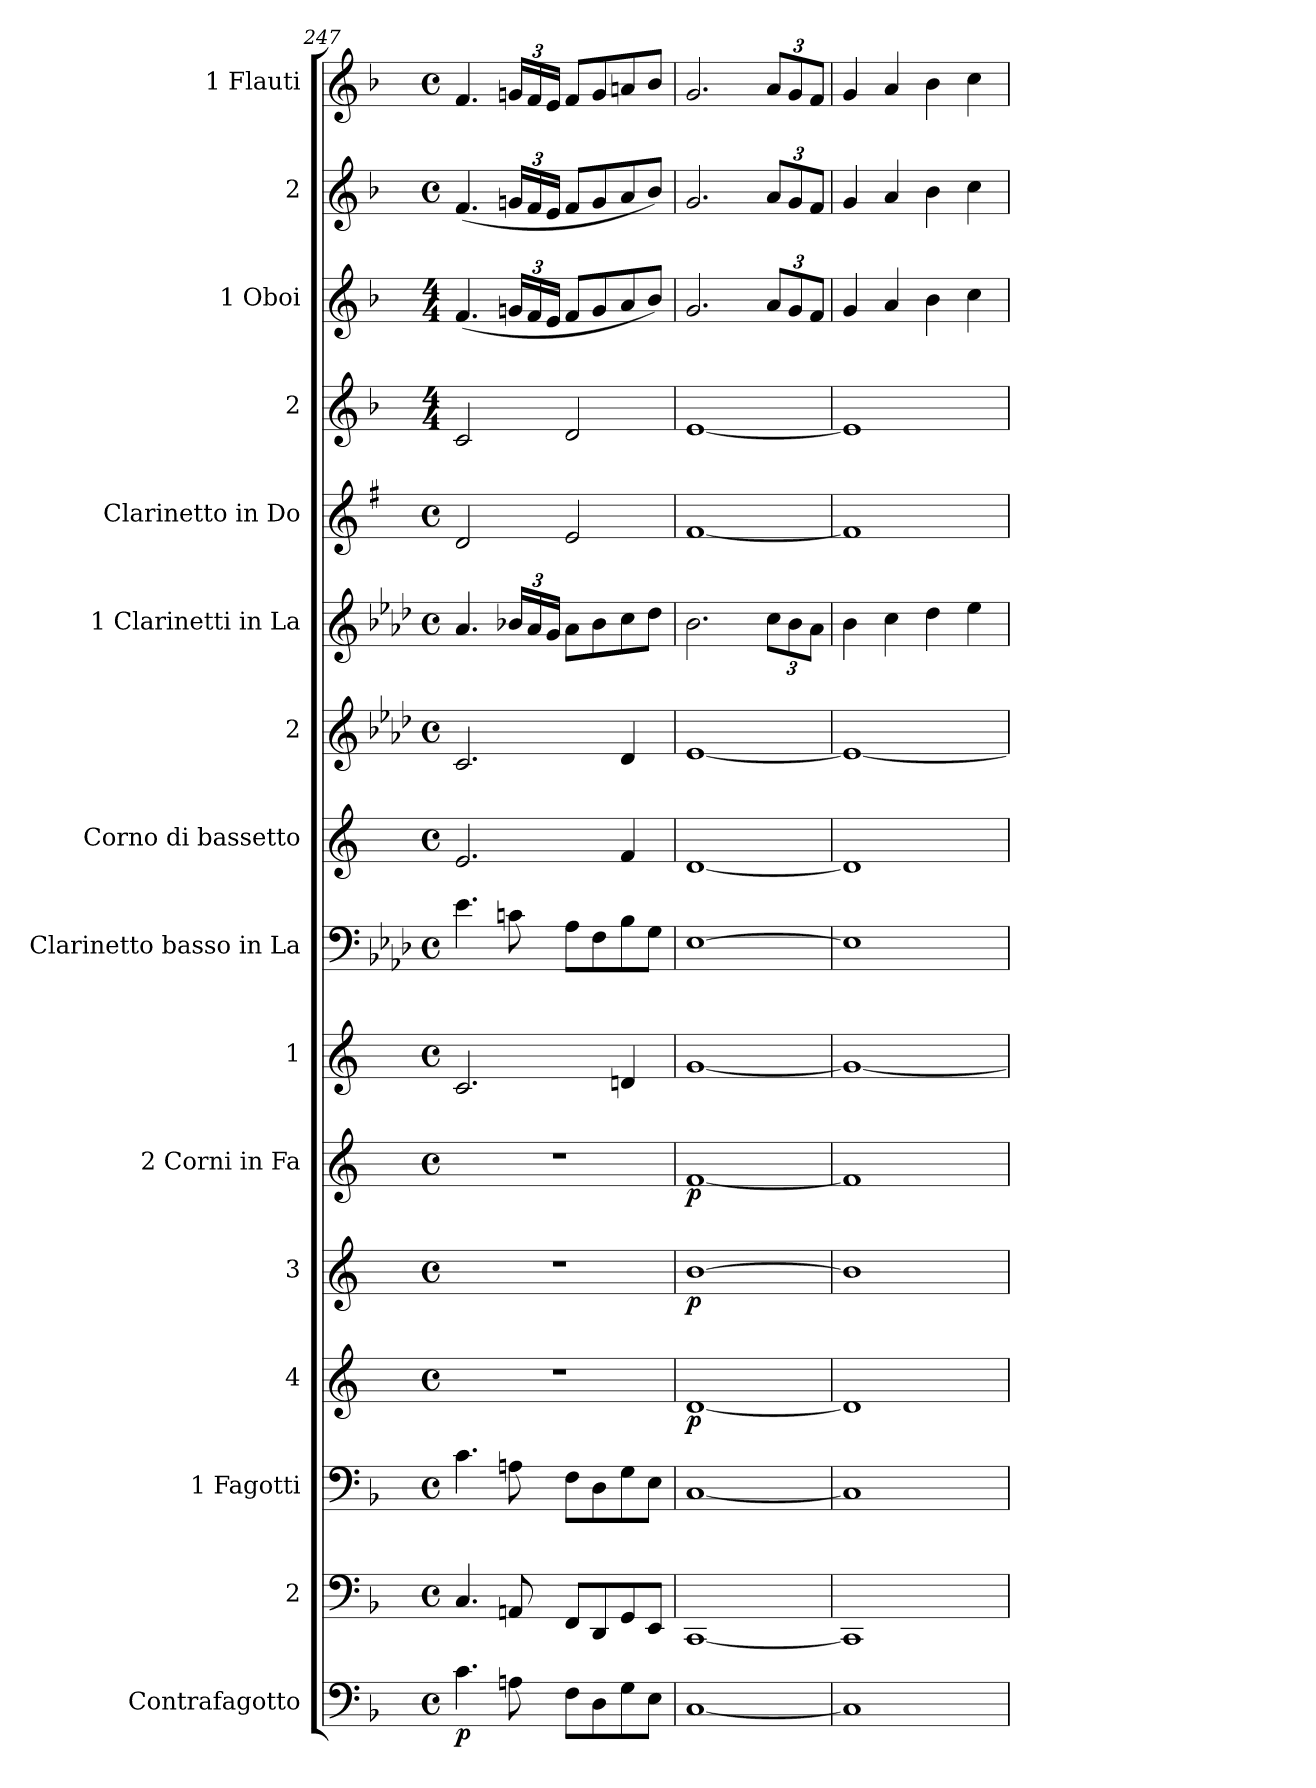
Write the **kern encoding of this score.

**kern	**dynam	**kern	**kern	**kern	**dynam	**kern	**dynam	**kern	**dynam	**kern	**kern	**kern	**kern	**kern	**kern	**kern	**kern	**kern	**kern
*part16	*part16	*part15	*part14	*part13	*part13	*part12	*part12	*part11	*part11	*part10	*part9	*part8	*part7	*part6	*part5	*part4	*part3	*part2	*part1
*staff16	*staff16	*staff15	*staff14	*staff13	*staff13	*staff12	*staff12	*staff11	*staff11	*staff10	*staff9	*staff8	*staff7	*staff6	*staff5	*staff4	*staff3	*staff2	*staff1
*I"Contrafagotto	*	*I"2	*I"1  Fagotti	*I"4	*	*I"3	*	*I"2  Corni in Fa	*	*I"1	*I"Clarinetto basso in La	*I"Corno di bassetto	*I"2	*I"1  Clarinetti in La	*I"Clarinetto in Do	*I"2	*I"1  Oboi	*I"2	*I"1  Flauti
*I'C.Fg.	*	*	*I'1  Fg.	*	*	*	*	*I'2  Cor. in Fa	*	*	*I'Cl. bas. in La	*I'Cor. di bast.	*	*I'1  Cl. in La	*I'Cl. in Do	*	*I'1  Ob.	*	*I'1  Fl.
*clefF4	*	*clefF4	*clefF4	*clefG2	*	*clefG2	*	*clefG2	*	*clefG2	*clefF4	*clefG2	*clefG2	*clefG2	*clefG2	*clefG2	*clefG2	*clefG2	*clefG2
*ITrd7c12	*	*	*	*ITrd4c7	*	*ITrd4c7	*	*ITrd4c7	*	*ITrd4c7	*ITrd2c3	*ITrd4c7	*ITrd2c3	*ITrd2c3	*ITrd1c2	*	*	*	*
*k[b-]	*	*k[b-]	*k[b-]	*k[b-]	*	*k[b-]	*	*k[b-]	*	*k[b-]	*k[b-]	*k[b-]	*k[b-]	*k[b-]	*k[b-]	*k[b-]	*k[b-]	*k[b-]	*k[b-]
*M4/4	*	*M4/4	*M4/4	*M4/4	*	*M4/4	*	*M4/4	*	*M4/4	*M4/4	*M4/4	*M4/4	*M4/4	*M4/4	*M4/4	*M4/4	*M4/4	*M4/4
*met(c)	*	*met(c)	*met(c)	*met(c)	*	*met(c)	*	*met(c)	*	*met(c)	*met(c)	*met(c)	*met(c)	*met(c)	*met(c)	*	*	*met(c)	*met(c)
=247	=247	=247	=247	=247	=247	=247	=247	=247	=247	=247	=247	=247	=247	=247	=247	=247	=247	=247	=247
!	!LO:DY:b	!	!	!	!	!	!	!	!	!	!	!	!	!	!	!	!	!	!
4.C\	p	4.C/	4.c\	1r	.	1r	.	1r	.	2.F/	4.c\	2.A/	2.A/	4.f/	2c/	2c/	(4.f/	(4.f/	4.f/
*	*	*	*	*	*	*	*	*	*	*	*	*	*	*Xbrackettup	*	*	*Xbrackettup	*Xbrackettup	*Xbrackettup
8AAn\	.	8AAn/	8An\	.	.	.	.	.	.	.	8An\	.	.	24gn/LL	.	.	24gn/LL	24gn/LL	24gn/LL
.	.	.	.	.	.	.	.	.	.	.	.	.	.	24f/	.	.	24f/	24f/	24f/
.	.	.	.	.	.	.	.	.	.	.	.	.	.	24e/JJ	.	.	24e/JJ	24e/JJ	24e/JJ
8FF\L	.	8FF/L	8F\L	.	.	.	.	.	.	.	8F\L	.	.	8f\L	2d/	2d/	8f/L	8f/L	8f/L
8DD\	.	8DD/	8D\	.	.	.	.	.	.	.	8D\	.	.	8g\	.	.	8g/	8g/	8g/
8GG\	.	8GG/	8G\	.	.	.	.	.	.	4Gn/	8G\	4B-/	4B-/	8a\	.	.	8a/	8a/	8an/
8EE\J	.	8EE/J	8E\J	.	.	.	.	.	.	.	8E\J	.	.	8b-\J	.	.	8b-/J)	8b-/J)	8b-/J
=248	=248	=248	=248	=248	=248	=248	=248	=248	=248	=248	=248	=248	=248	=248	=248	=248	=248	=248	=248
!	!	!	!	!	!LO:DY:b	!	!LO:DY:b	!	!LO:DY:b	!	!	!	!	!	!	!	!	!	!
[1CC	.	[1CC	[1C	[1G	p	[1e	p	[1B-	p	[1c	[1C	[1G	[1c	2.g\	[1e	[1e	2.g/	2.g/	2.g/
.	.	.	.	.	.	.	.	.	.	.	.	.	.	12a\L	.	.	12a/L	12a/L	12a/L
.	.	.	.	.	.	.	.	.	.	.	.	.	.	12g\	.	.	12g/	12g/	12g/
.	.	.	.	.	.	.	.	.	.	.	.	.	.	12f\J	.	.	12f/J	12f/J	12f/J
=249	=249	=249	=249	=249	=249	=249	=249	=249	=249	=249	=249	=249	=249	=249	=249	=249	=249	=249	=249
1CC]	.	1CC]	1C]	1G]	.	1e]	.	1B-]	.	1c_	1C]	1G]	1c_	4g\	1e]	1e]	4g/	4g/	4g/
.	.	.	.	.	.	.	.	.	.	.	.	.	.	4a\	.	.	4a/	4a/	4a/
.	.	.	.	.	.	.	.	.	.	.	.	.	.	4b-\	.	.	4b-\	4b-\	4b-\
.	.	.	.	.	.	.	.	.	.	.	.	.	.	4cc\	.	.	4cc\	4cc\	4cc\
=	=	=	=	=	=	=	=	=	=	=	=	=	=	=	=	=	=	=	=
*-	*-	*-	*-	*-	*-	*-	*-	*-	*-	*-	*-	*-	*-	*-	*-	*-	*-	*-	*-
